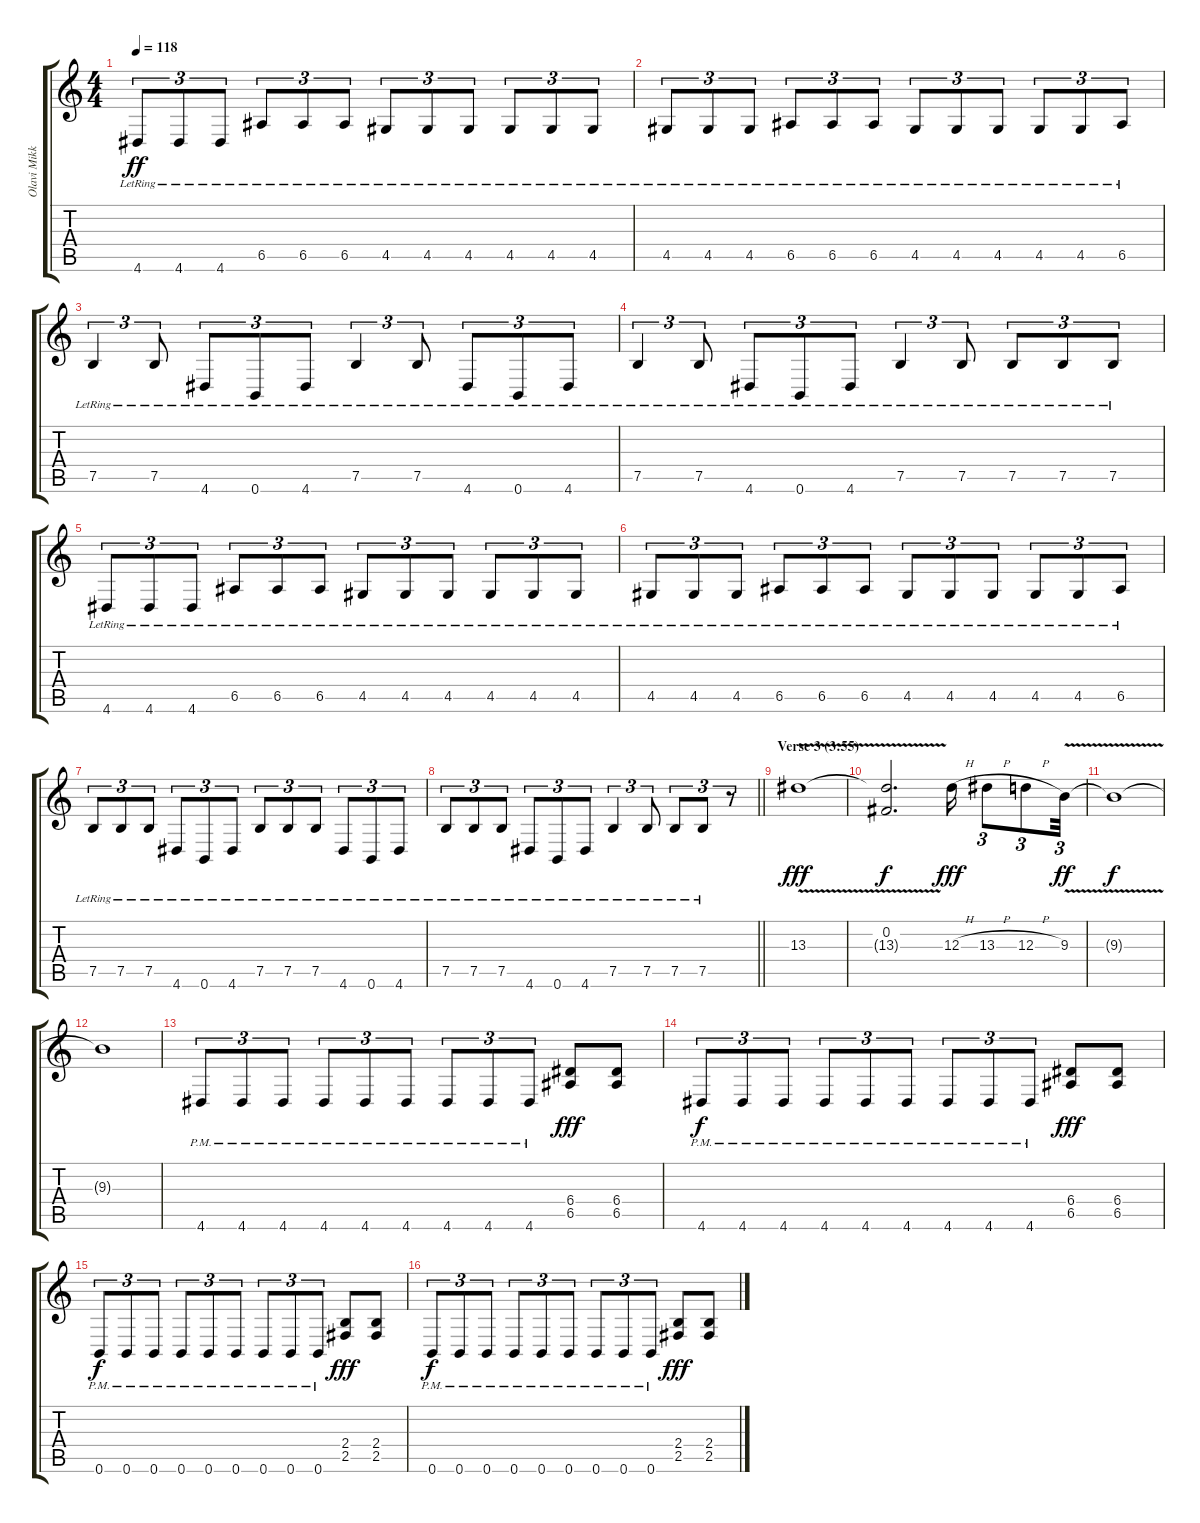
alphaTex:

\track ("Olavi Mikkonen" "Olavi Mikk") {instrument distortionguitar}
\staff {score tabs}
\tuning (B3 Gb3 D3 A2 E2 B1) {hide}
\ts (4 4)
\tempo 118
\clef g2
\ks c
4.6{lr}.8{tu (3 2) dy ff} 4.6{lr}.8{tu (3 2)} 4.6{lr}.8{tu (3 2)} 6.5{lr}.8{tu (3 2)} 6.5{lr}.8{tu (3 2)} 6.5{lr}.8{tu (3 2)} 4.5{lr}.8{tu (3 2)} 4.5{lr}.8{tu (3 2)} 4.5{lr}.8{tu (3 2)} 4.5{lr}.8{tu (3 2)} 4.5{lr}.8{tu (3 2)} 4.5{lr}.8{tu (3 2)} |
4.5{lr}.8{tu (3 2)} 4.5{lr}.8{tu (3 2)} 4.5{lr}.8{tu (3 2)} 6.5{lr}.8{tu (3 2)} 6.5{lr}.8{tu (3 2)} 6.5{lr}.8{tu (3 2)} 4.5{lr}.8{tu (3 2)} 4.5{lr}.8{tu (3 2)} 4.5{lr}.8{tu (3 2)} 4.5{lr}.8{tu (3 2)} 4.5{lr}.8{tu (3 2)} 6.5{lr}.8{tu (3 2)} |
7.5{lr}.4{tu (3 2)} 7.5{lr}.8{tu (3 2)} 4.6{lr}.8{tu (3 2)} 0.6{lr}.8{tu (3 2)} 4.6{lr}.8{tu (3 2)} 7.5{lr}.4{tu (3 2)} 7.5{lr}.8{tu (3 2)} 4.6{lr}.8{tu (3 2)} 0.6{lr}.8{tu (3 2)} 4.6{lr}.8{tu (3 2)} |
7.5{lr}.4{tu (3 2)} 7.5{lr}.8{tu (3 2)} 4.6{lr}.8{tu (3 2)} 0.6{lr}.8{tu (3 2)} 4.6{lr}.8{tu (3 2)} 7.5{lr}.4{tu (3 2)} 7.5{lr}.8{tu (3 2)} 7.5{lr}.8{tu (3 2)} 7.5{lr}.8{tu (3 2)} 7.5{lr}.8{tu (3 2)} |
4.6{lr}.8{tu (3 2)} 4.6{lr}.8{tu (3 2)} 4.6{lr}.8{tu (3 2)} 6.5{lr}.8{tu (3 2)} 6.5{lr}.8{tu (3 2)} 6.5{lr}.8{tu (3 2)} 4.5{lr}.8{tu (3 2)} 4.5{lr}.8{tu (3 2)} 4.5{lr}.8{tu (3 2)} 4.5{lr}.8{tu (3 2)} 4.5{lr}.8{tu (3 2)} 4.5{lr}.8{tu (3 2)} |
4.5{lr}.8{tu (3 2)} 4.5{lr}.8{tu (3 2)} 4.5{lr}.8{tu (3 2)} 6.5{lr}.8{tu (3 2)} 6.5{lr}.8{tu (3 2)} 6.5{lr}.8{tu (3 2)} 4.5{lr}.8{tu (3 2)} 4.5{lr}.8{tu (3 2)} 4.5{lr}.8{tu (3 2)} 4.5{lr}.8{tu (3 2)} 4.5{lr}.8{tu (3 2)} 6.5{lr}.8{tu (3 2)} |
7.5{lr}.8{tu (3 2)} 7.5{lr}.8{tu (3 2)} 7.5{lr}.8{tu (3 2)} 4.6{lr}.8{tu (3 2)} 0.6{lr}.8{tu (3 2)} 4.6{lr}.8{tu (3 2)} 7.5{lr}.8{tu (3 2)} 7.5{lr}.8{tu (3 2)} 7.5{lr}.8{tu (3 2)} 4.6{lr}.8{tu (3 2)} 0.6{lr}.8{tu (3 2)} 4.6{lr}.8{tu (3 2)} |
\barLineRight lightlight
7.5{lr}.8{tu (3 2) volume 8} 7.5{lr}.8{tu (3 2)} 7.5{lr}.8{tu (3 2)} 4.6{lr}.8{tu (3 2)} 0.6{lr}.8{tu (3 2)} 4.6{lr}.8{tu (3 2)} 7.5{lr}.4{tu (3 2)} 7.5{lr}.8{tu (3 2)} 7.5{lr}.8{tu (3 2)} 7.5{lr}.8{tu (3 2)} r.8{tu (3 2)} |
\section ("" "Verse 3 (3:55)")
13.3{v}.1{dy fff volume 16 instrument distortionguitar} |
(0.2 13.3{t}).2{d dy f} 12.3{h}.16{dy fff} 13.3{h}.8{tu (3 2)} 12.3{h}.8{tu (3 2)} 9.3{v}.32{tu (3 2) dy ff} |
9.3{t}.1{dy f} |
9.3{t}.1 |
4.6{pm}.8{tu (3 2) volume 16 instrument distortionguitar} 4.6{pm}.8{tu (3 2)} 4.6{pm}.8{tu (3 2)} 4.6{pm}.8{tu (3 2)} 4.6{pm}.8{tu (3 2)} 4.6{pm}.8{tu (3 2)} 4.6{pm}.8{tu (3 2)} 4.6{pm}.8{tu (3 2)} 4.6{pm}.8{tu (3 2)} (6.4 6.5).8{dy fff} (6.4 6.5).8 |
4.6{pm}.8{tu (3 2) dy f} 4.6{pm}.8{tu (3 2)} 4.6{pm}.8{tu (3 2)} 4.6{pm}.8{tu (3 2)} 4.6{pm}.8{tu (3 2)} 4.6{pm}.8{tu (3 2)} 4.6{pm}.8{tu (3 2)} 4.6{pm}.8{tu (3 2)} 4.6{pm}.8{tu (3 2)} (6.4 6.5).8{dy fff} (6.4 6.5).8 |
0.6{pm}.8{tu (3 2) dy f} 0.6{pm}.8{tu (3 2)} 0.6{pm}.8{tu (3 2)} 0.6{pm}.8{tu (3 2)} 0.6{pm}.8{tu (3 2)} 0.6{pm}.8{tu (3 2)} 0.6{pm}.8{tu (3 2)} 0.6{pm}.8{tu (3 2)} 0.6{pm}.8{tu (3 2)} (2.4 2.5).8{dy fff} (2.4 2.5).8 |
0.6{pm}.8{tu (3 2) dy f} 0.6{pm}.8{tu (3 2)} 0.6{pm}.8{tu (3 2)} 0.6{pm}.8{tu (3 2)} 0.6{pm}.8{tu (3 2)} 0.6{pm}.8{tu (3 2)} 0.6{pm}.8{tu (3 2)} 0.6{pm}.8{tu (3 2)} 0.6{pm}.8{tu (3 2)} (2.4 2.5).8{dy fff} (2.4 2.5).8
